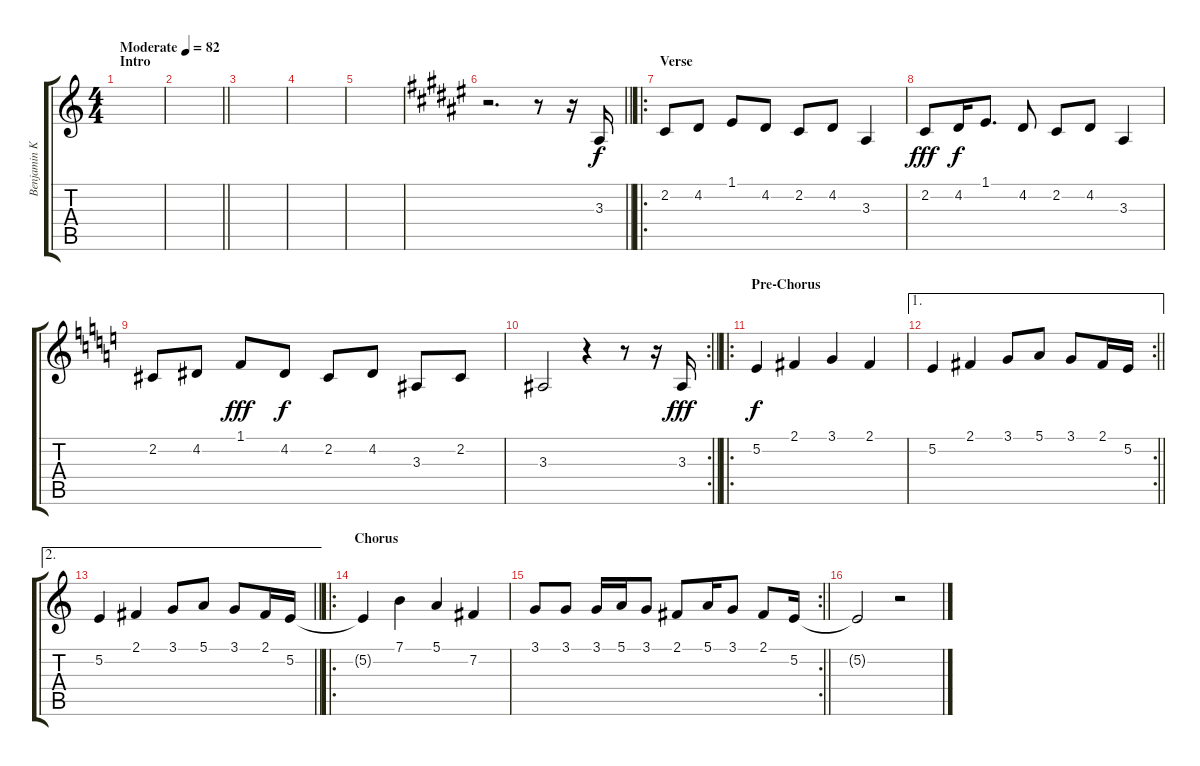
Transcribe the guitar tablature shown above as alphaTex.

\track ("Benjamin Kowalewicz - Vocals" "Benjamin K") {instrument sopranosax}
\staff {score tabs}
\tuning (E4 B3 G3 D3 A2 E2) {hide}
\ts (4 4)
\section ("" "Intro")
\tempo (82 "Moderate")
\clef g2
\ks c
|
\barLineRight lightlight
|
\section ("" "")
|
|
|
\barLineRight lightlight
\ks d#minor
r.2{d} r.8 r.16 3.3.16 |
\ro
\section ("" "Verse")
2.2.8 4.2.8 1.1.8 4.2.8 2.2.8 4.2.8 3.3.4 |
2.2.8{dy fff} 4.2.16{dy f} 1.1.8{d} 4.2.8 2.2.8 4.2.8 3.3.4 |
\ks c
2.2.8 4.2.8 1.1.8{dy fff} 4.2.8{dy f} 2.2.8 4.2.8 3.3.8 2.2.8 |
\rc 2
\barLineRight lightlight
3.3.2{volume 0} r.4 r.8 r.16 3.3.16{dy fff volume 13} |
\ro
\section ("" "Pre-Chorus")
5.2.4{dy f} 2.1.4 3.1.4 2.1.4 |
\ae 1
\rc 2
\barLineRight lightlight
5.2.4 2.1.4 3.1.8 5.1.8 3.1.8 2.1.16 5.2.16 |
\ae 2
\barLineRight lightlight
5.2.4 2.1.4 3.1.8 5.1.8 3.1.8 2.1.16 5.2.16 |
\ro
\section ("" "Chorus")
5.2{t}.4 7.1.4 5.1.4 7.2.4 |
\rc 2
\barLineRight lightlight
3.1.8 3.1.8 3.1.16 5.1.16 3.1.8 2.1.8 5.1.16 3.1.8 2.1.8 5.2.16 |
5.2{t}.2{volume 0} r.2
